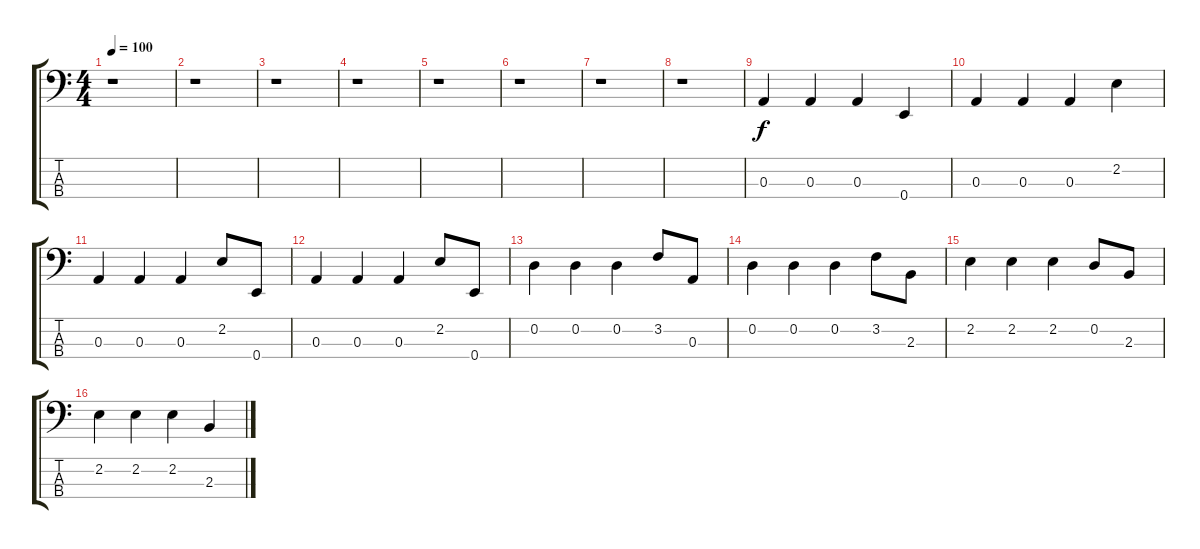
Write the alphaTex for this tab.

\track "" {instrument fretlessbass}
\staff {score tabs}
\tuning (G2 D2 A1 E1) {hide}
\ts (4 4)
\tempo 100
\clef f4
\ks c
r.1{dy f instrument fretlessbass} |
r.1 |
r.1 |
r.1 |
r.1 |
r.1 |
r.1 |
r.1 |
0.3.4 0.3.4 0.3.4 0.4.4 |
0.3.4 0.3.4 0.3.4 2.2.4 |
0.3.4 0.3.4 0.3.4 2.2.8 0.4.8 |
0.3.4 0.3.4 0.3.4 2.2.8 0.4.8 |
0.2.4 0.2.4 0.2.4 3.2.8 0.3.8 |
0.2.4 0.2.4 0.2.4 3.2.8 2.3.8 |
2.2.4 2.2.4 2.2.4 0.2.8 2.3.8 |
2.2.4 2.2.4 2.2.4 2.3.4
